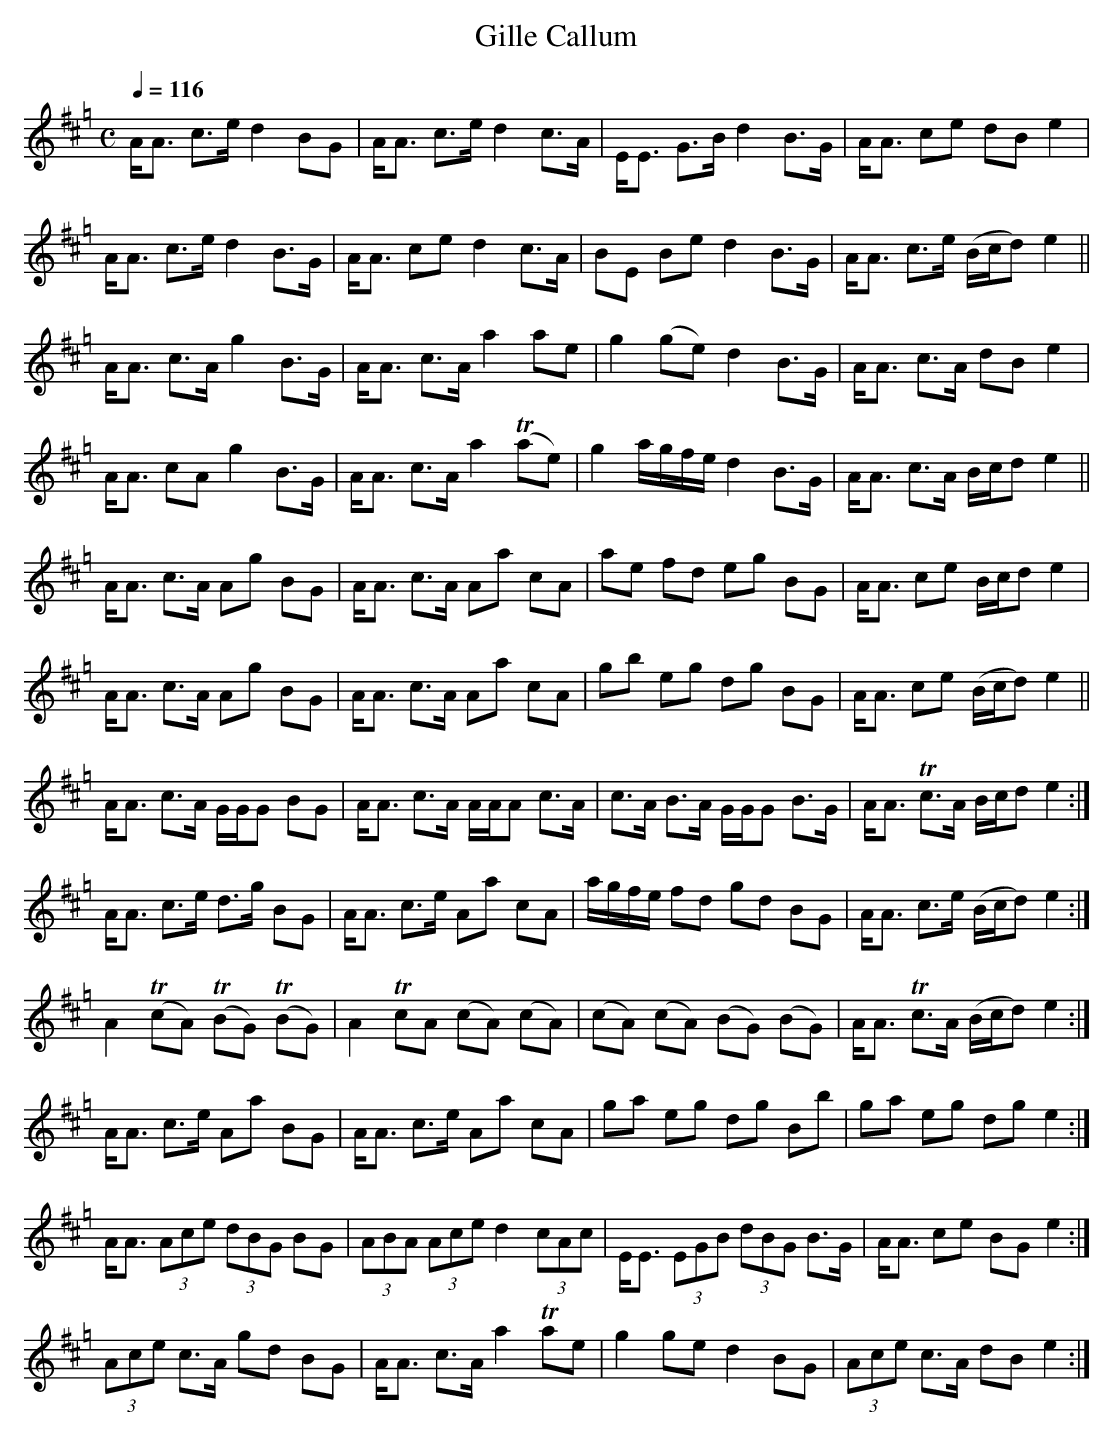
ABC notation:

X:1
T:Gille Callum
M:C
L:1/8
Q:1/4=116
K:Hp
  A<A   c>e   d2    BG |  A<A   c>e d2    c>A| E<E      G>B      d2    B>G|  A<A  ce   dB     e2 |
  A<A   c>e   d2    B>G|  A<A   ce  d2    c>A| BE       Be       d2    B>G|  A<A  c>e (B/c/d) e2||
  A<A   c>A   g2    B>G|  A<A   c>A a2    ae | g2      (ge)      d2    B>G|  A<A  c>A  dB     e2 |
  A<A   cA    g2    B>G|  A<A   c>A a2  (Tae)| g2       a/g/f/e/ d2    B>G|  A<A  c>A  B/c/d  e2||
  A<A   c>A   Ag    BG |  A<A   c>A Aa    cA | ae       fd       eg    BG |  A<A  ce   B/c/d  e2 |
  A<A   c>A   Ag    BG |  A<A   c>A Aa    cA | gb       eg       dg    BG |  A<A  ce  (B/c/d) e2||
  A<A   c>A   G/G/G BG |  A<A   c>A A/A/A c>A| c>A      B>A      G/G/G B>G|  A<A Tc>A  B/c/d  e2:|
  A<A   c>e   d>g   BG |  A<A   c>e Aa    cA | a/g/f/e/ fd       gd    BG |  A<A  c>e (B/c/d) e2:|
  A2  (TcA) (TBG) (TBG)|  A2   TcA (cA)  (cA)|(cA)     (cA)     (BG)  (BG)|  A<A Tc>A (B/c/d) e2:|
  A<A   c>e   Aa    BG |  A<A   c>e Aa    cA | ga       eg       dg    Bb |  ga   eg   dg     e2:|
  A<A (3Ace (3dBG   BG |(3ABA (3Ace d2  (3cAc| E<E    (3EGB    (3dBG   B>G|  A<A  ce   BG     e2:|
(3Ace   c>A   gd    BG |  A<A   c>A a2   Tae | g2       ge       d2    BG |(3Ace  c>A  dB     e2:|
